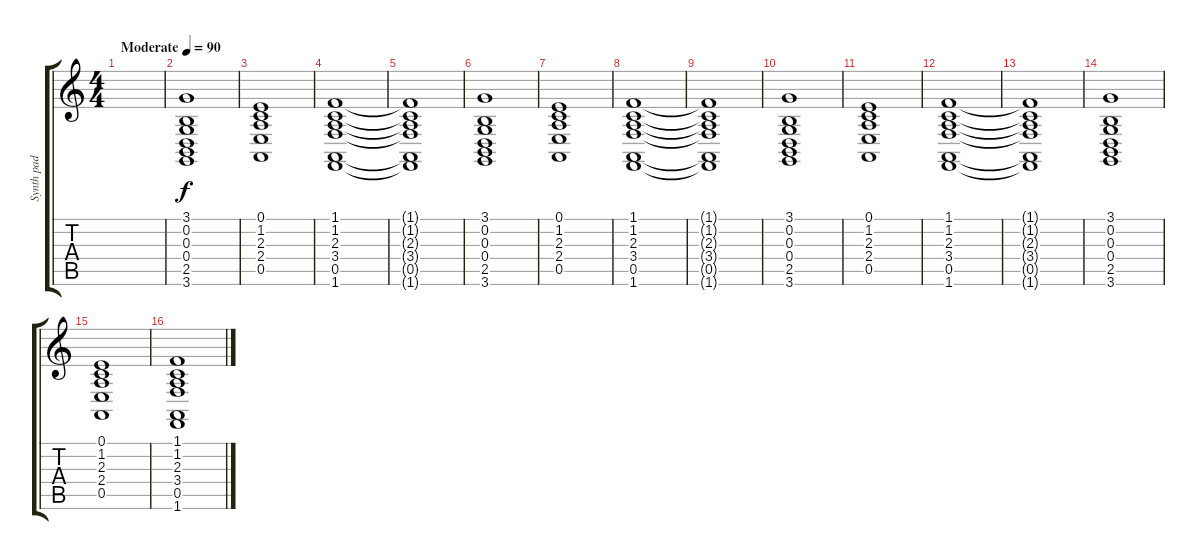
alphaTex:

\track ("Synth pad" "Synth pad") {instrument synthstrings1}
\staff {score tabs}
\tuning (E4 B3 G3 D3 A2 E2) {hide}
\ts (4 4)
\tempo (90 "Moderate")
\clef g2
\ks c
|
(3.1 0.2 0.3 0.4 2.5 3.6).1 |
(0.1 1.2 2.3 2.4 0.5).1 |
(1.1 1.2 2.3 3.4 0.5 1.6).1 |
(1.1{t} 1.2{t} 2.3{t} 3.4{t} 0.5{t} 1.6{t}).1 |
(3.1 0.2 0.3 0.4 2.5 3.6).1 |
(0.1 1.2 2.3 2.4 0.5).1 |
(1.1 1.2 2.3 3.4 0.5 1.6).1 |
(1.1{t} 1.2{t} 2.3{t} 3.4{t} 0.5{t} 1.6{t}).1 |
(3.1 0.2 0.3 0.4 2.5 3.6).1 |
(0.1 1.2 2.3 2.4 0.5).1 |
(1.1 1.2 2.3 3.4 0.5 1.6).1 |
(1.1{t} 1.2{t} 2.3{t} 3.4{t} 0.5{t} 1.6{t}).1 |
(3.1 0.2 0.3 0.4 2.5 3.6).1 |
(0.1 1.2 2.3 2.4 0.5).1 |
(1.1 1.2 2.3 3.4 0.5 1.6).1
